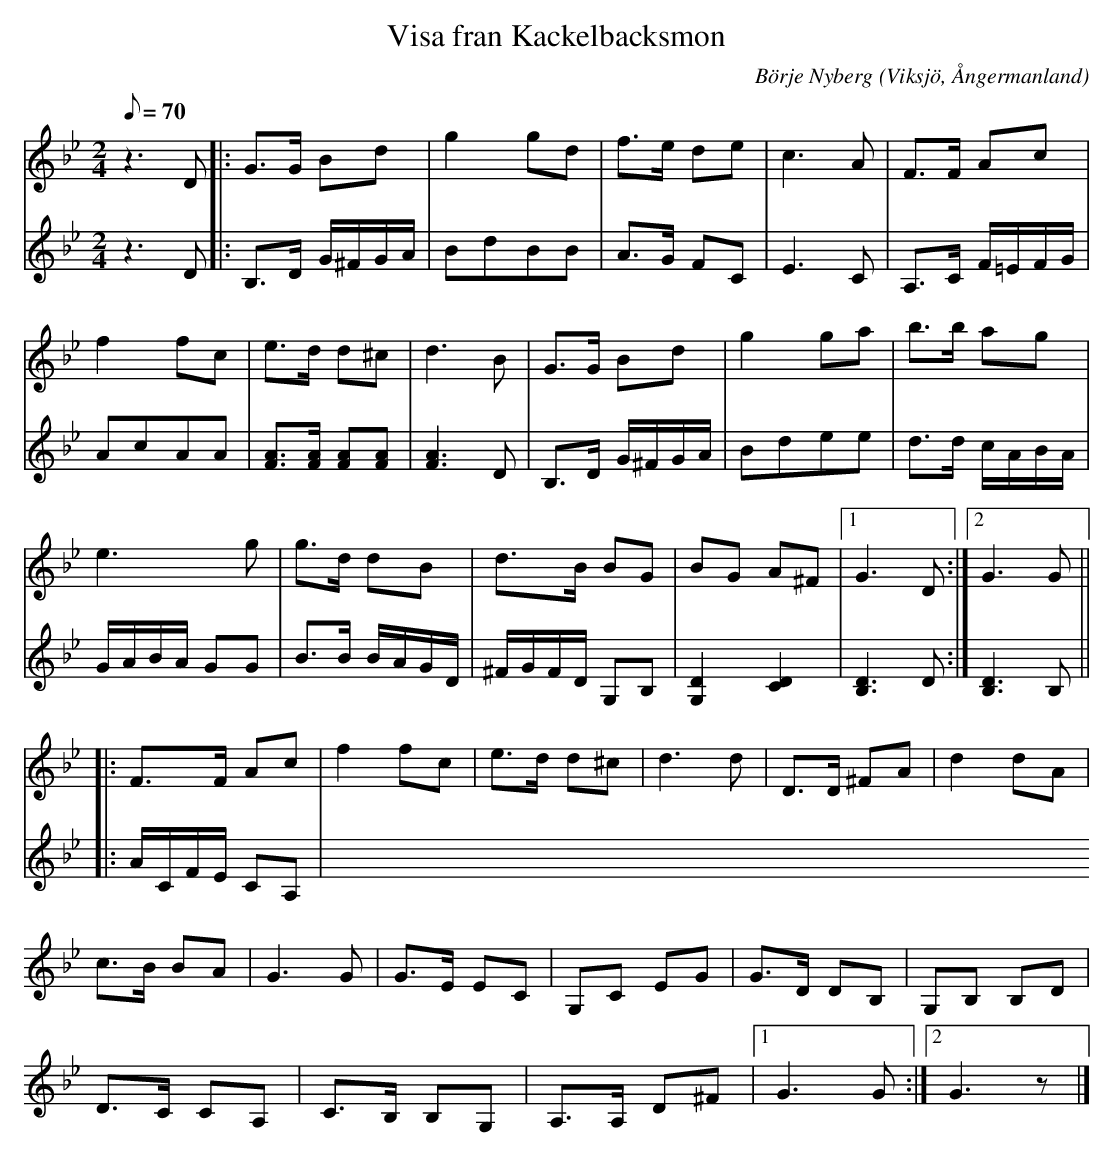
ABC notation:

X:1
T:Visa fran Kackelbacksmon
C:Börje Nyberg
O:Viksjö, Ångermanland
M:2/4
L:1/8
Q:70
K:Gm
V:1
z2> D2|: G>G Bd | g2 gd | f>e de | c2>A2 | F>F Ac |
f2 fc | e>d d^c | d2>B2 | G>G Bd |g2 ga | b>b ag |
e2> g2 | g>d dB |d>B BG |BG A^F |1 G2> D2 :|2 G2> G2 ||
|: F>F Ac | f2 fc | e>d d^c | d2>d2 | D>D ^FA | d2 dA |
c>B BA |G2> G2 | G>E EC | G,C EG | G>D DB, | G,B, B,D |
D>C CA, | C>B, B,G, | A,>A, D^F |1 G2> G2 :|2 G2> z2 |]
V:2
z2> D2 |: B,>D G/2^F/2G/2A/2 | BdBB | A>G FC | E2>C2 | A,>C F/2=E/2F/2G/2 |
AcAA | [AF]>[AF] [AF][AF] | [A2F2]> D2 | B,>D G/2^F/2G/2A/2 | Bdee | d>d c/2A/2B/2A/2 |
G/2A/2B/2A/2 GG | B>B B/2A/2G/2D/2 | ^F/2G/2F/2D/2 G,B, | [G,2D2] [C2D2] | [D2B,2]> D2 :| [D2B,2]> B,2 ||
|: A/2,C/2,F/2E/2 CA, |
